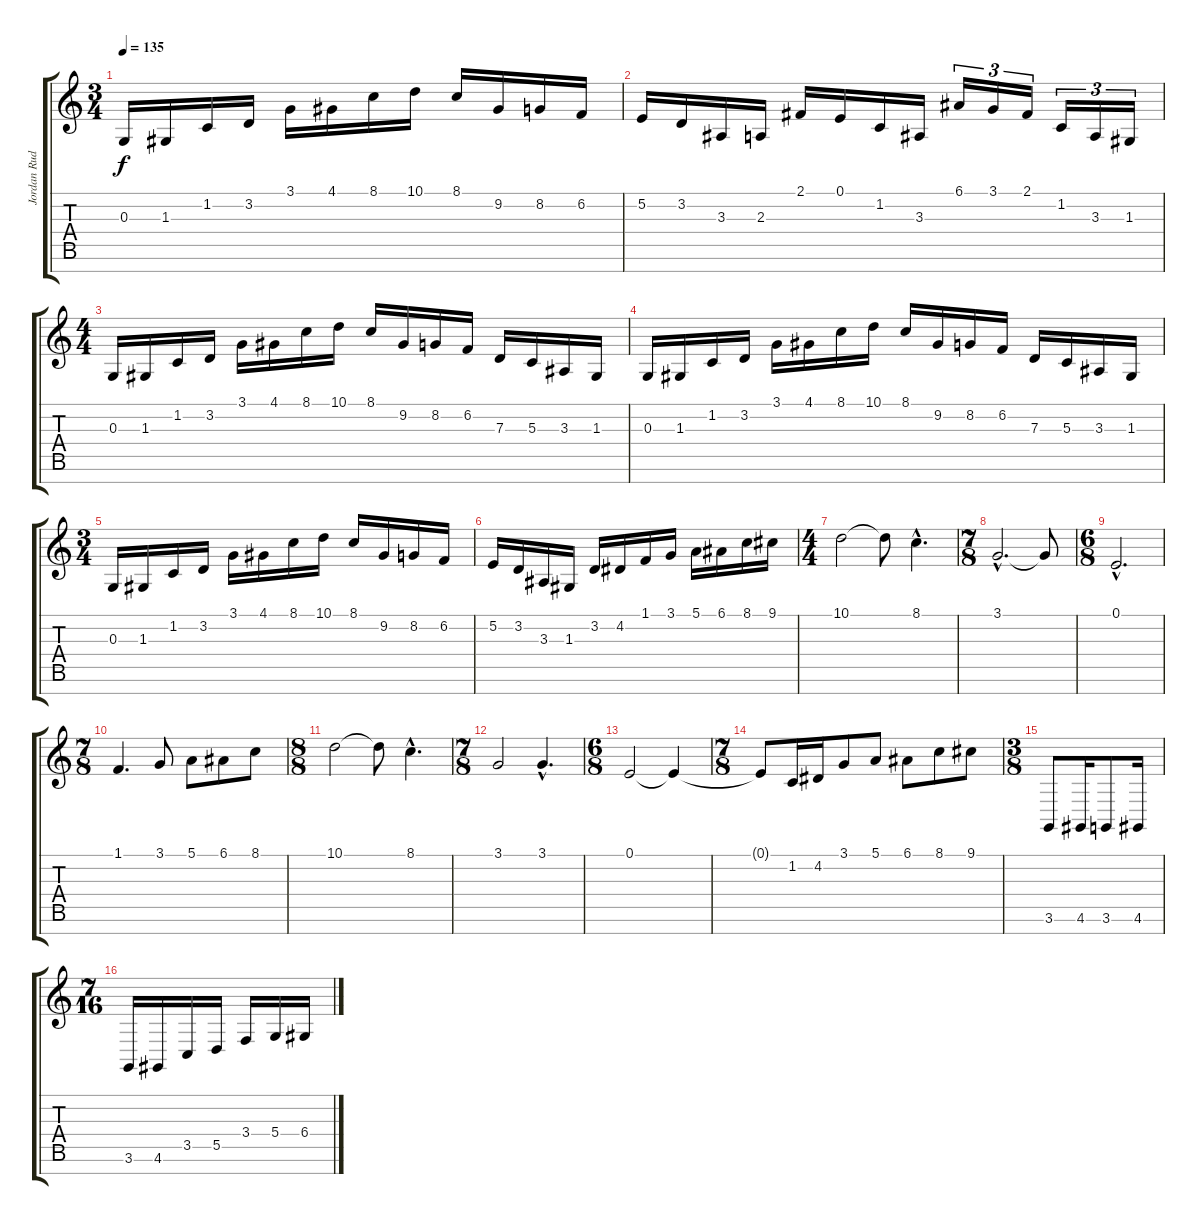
\track ("Jordan Rudess Lead 2 (Dual Voice)" "Jordan Rud") {instrument lead2sawtooth}
\staff {score tabs}
\tuning (E4 B3 G3 D3 A2 E2 B1) {hide}
\ts (3 4)
\tempo 135
\clef g2
\ks c
0.3.16{dy f} 1.3.16 1.2.16 3.2.16 3.1.16 4.1.16 8.1.16 10.1.16 8.1.16 9.2.16 8.2.16 6.2.16 |
5.2.16 3.2.16 3.3.16 2.3.16 2.1.16 0.1.16 1.2.16 3.3.16 6.1.16{tu (3 2)} 3.1.16{tu (3 2)} 2.1.16{tu (3 2)} 1.2.16{tu (3 2)} 3.3.16{tu (3 2)} 1.3.16{tu (3 2)} |
\ts (4 4)
0.3.16{volume 14} 1.3.16 1.2.16 3.2.16 3.1.16 4.1.16 8.1.16 10.1.16 8.1.16 9.2.16 8.2.16 6.2.16 7.3.16 5.3.16 3.3.16 1.3.16 |
0.3.16 1.3.16 1.2.16 3.2.16 3.1.16 4.1.16 8.1.16 10.1.16 8.1.16 9.2.16 8.2.16 6.2.16 7.3.16 5.3.16 3.3.16 1.3.16 |
\ts (3 4)
0.3.16 1.3.16 1.2.16 3.2.16 3.1.16 4.1.16 8.1.16 10.1.16 8.1.16 9.2.16 8.2.16 6.2.16 |
5.2.16 3.2.16 3.3.16 1.3.16 3.2.16 4.2.16 1.1.16 3.1.16 5.1.16 6.1.16 8.1.16 9.1.16 |
\ts (4 4)
10.1.2{volume 12 instrument stringensemble1} 10.1{t}.8 8.1{hac}.4{d} |
\ts (7 8)
3.1{hac}.2{d} 3.1{t}.8 |
\ts (6 8)
0.1{hac}.2{d} |
\ts (7 8)
1.1.4{d} 3.1.8 5.1.8 6.1.8 8.1.8 |
\ts (8 8)
10.1.2 10.1{t}.8 8.1{hac}.4{d} |
\ts (7 8)
3.1.2 3.1{hac}.4{d} |
\ts (6 8)
0.1.2 0.1{t}.4 |
\ts (7 8)
0.1{t}.8 1.2.16 4.2.16 3.1.8 5.1.8 6.1.8 8.1.8 9.1.8 |
\ts (3 8)
3.6.8{volume 10 instrument lead2sawtooth} 4.6.16 3.6.8 4.6.16 |
\ts (7 16)
3.6.16 4.6.16 3.5.16 5.5.16 3.4.16 5.4.16 6.4.16
